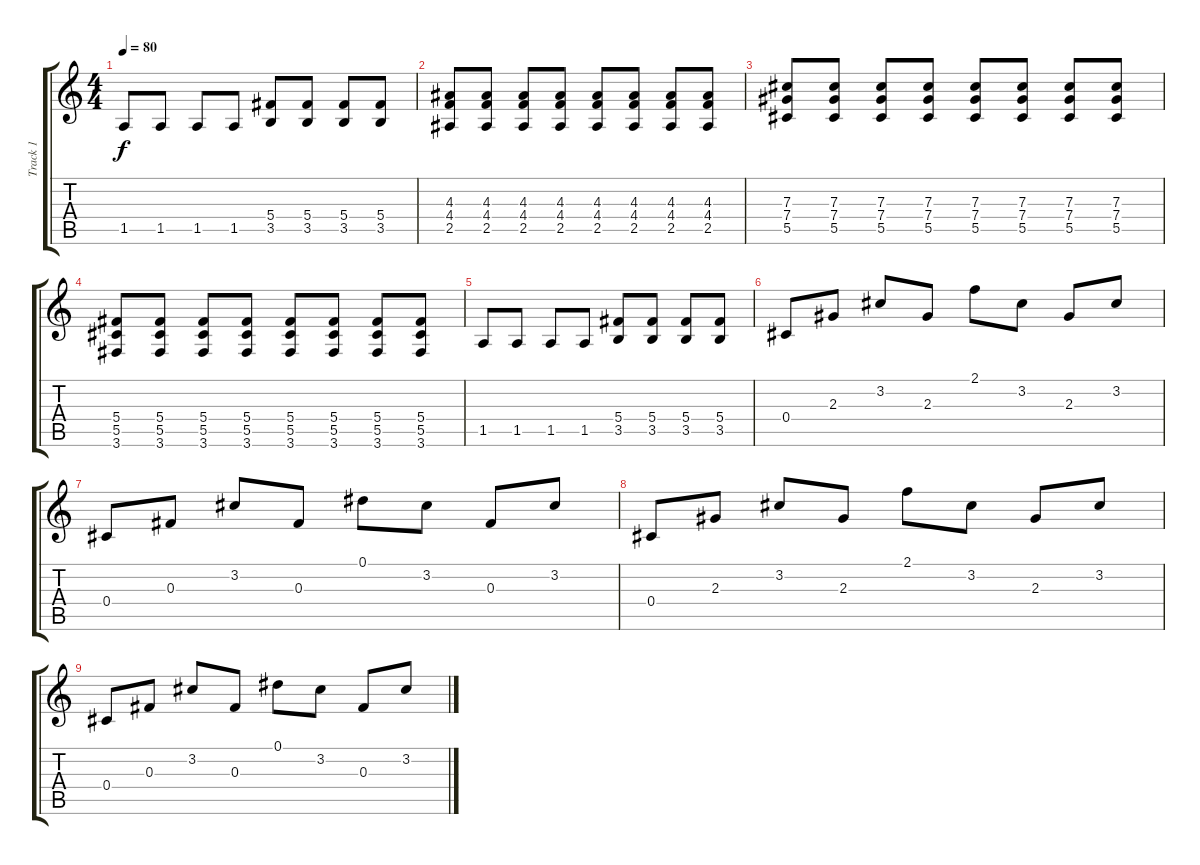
\track ("Track 1" "Track 1") {instrument acousticguitarsteel}
\staff {score tabs}
\tuning (Eb4 Bb3 Gb3 Db3 Ab2 Eb2) {hide}
\ts (4 4)
\tempo 80
\clef g2
\ks c
1.5.8{dy f} 1.5.8 1.5.8 1.5.8 (5.4 3.5).8 (5.4 3.5).8 (5.4 3.5).8 (5.4 3.5).8 |
(4.3 4.4 2.5).8{instrument distortionguitar} (4.3 4.4 2.5).8 (4.3 4.4 2.5).8 (4.3 4.4 2.5).8 (4.3 4.4 2.5).8 (4.3 4.4 2.5).8 (4.3 4.4 2.5).8 (4.3 4.4 2.5).8 |
(7.3 7.4 5.5).8 (7.3 7.4 5.5).8 (7.3 7.4 5.5).8 (7.3 7.4 5.5).8 (7.3 7.4 5.5).8 (7.3 7.4 5.5).8 (7.3 7.4 5.5).8 (7.3 7.4 5.5).8 |
(5.4 5.5 3.6).8 (5.4 5.5 3.6).8 (5.4 5.5 3.6).8 (5.4 5.5 3.6).8 (5.4 5.5 3.6).8 (5.4 5.5 3.6).8 (5.4 5.5 3.6).8 (5.4 5.5 3.6).8 |
1.5.8 1.5.8 1.5.8 1.5.8 (5.4 3.5).8 (5.4 3.5).8 (5.4 3.5).8 (5.4 3.5).8 |
0.4.8{instrument acousticguitarsteel} 2.3.8 3.2.8 2.3.8 2.1.8 3.2.8 2.3.8 3.2.8 |
0.4.8 0.3.8 3.2.8 0.3.8 0.1.8 3.2.8 0.3.8 3.2.8 |
0.4.8 2.3.8 3.2.8 2.3.8 2.1.8 3.2.8 2.3.8 3.2.8 |
0.4.8 0.3.8 3.2.8 0.3.8 0.1.8 3.2.8 0.3.8 3.2.8
